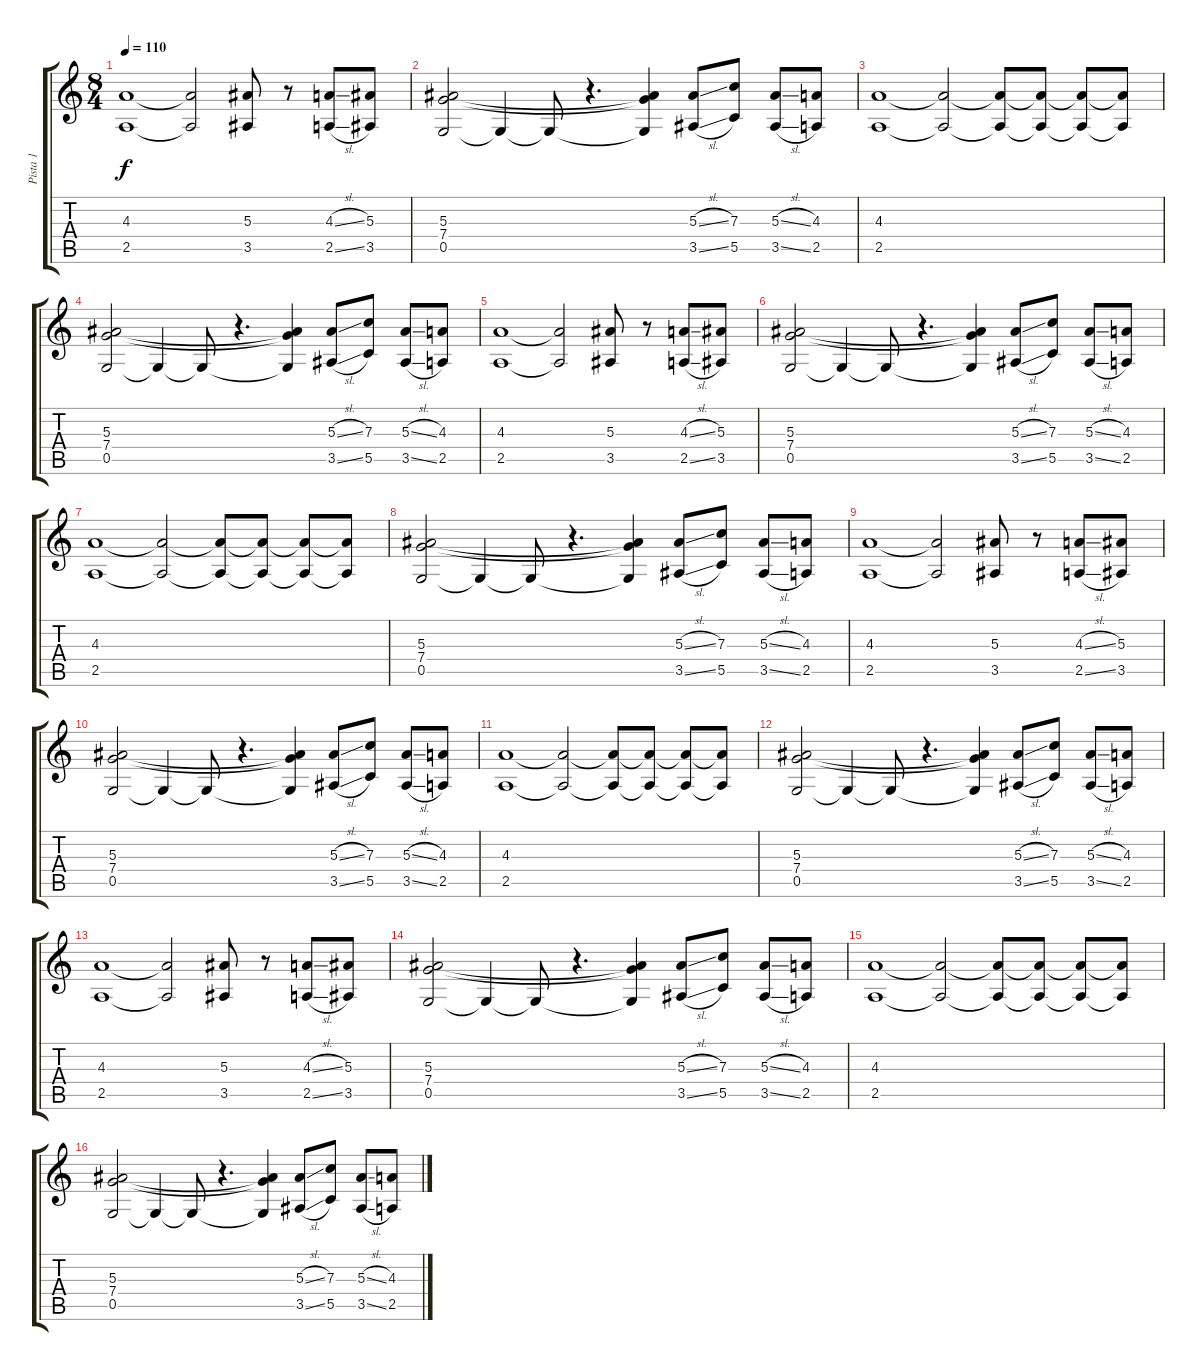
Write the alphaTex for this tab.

\track ("Pista 1" "Pista 1") {instrument acousticguitarsteel}
\staff {score tabs}
\tuning (D4 A3 F3 C3 G2 D2) {hide}
\ts (8 4)
\tempo 110
\clef g2
\ks c
(4.3 2.5).1{dy f} (4.3{t} 2.5{t}).2 (5.3 3.5).8 r.8 (4.3{sl} 2.5{sl}).8 (5.3 3.5).8 |
(5.3 7.4 0.5).2{instrument acousticguitarsteel} 0.5{t}.4 0.5{t}.8 r.4{d} (5.3{t} 7.4{t} 0.5{t}).4 (5.3{sl} 3.5{sl}).8 (7.3 5.5).8 (5.3{sl} 3.5{sl}).8 (4.3 2.5).8 |
(4.3 2.5).1 (4.3{t} 2.5{t}).2 (4.3{t} 2.5{t}).8 (4.3{t} 2.5{t}).8 (4.3{t} 2.5{t}).8 (4.3{t} 2.5{t}).8 |
(5.3 7.4 0.5).2 0.5{t}.4 0.5{t}.8 r.4{d} (5.3{t} 7.4{t} 0.5{t}).4 (5.3{sl} 3.5{sl}).8 (7.3 5.5).8 (5.3{sl} 3.5{sl}).8 (4.3 2.5).8 |
(4.3 2.5).1 (4.3{t} 2.5{t}).2 (5.3 3.5).8 r.8 (4.3{sl} 2.5{sl}).8 (5.3 3.5).8 |
(5.3 7.4 0.5).2 0.5{t}.4 0.5{t}.8 r.4{d} (5.3{t} 7.4{t} 0.5{t}).4 (5.3{sl} 3.5{sl}).8 (7.3 5.5).8 (5.3{sl} 3.5{sl}).8 (4.3 2.5).8 |
(4.3 2.5).1 (4.3{t} 2.5{t}).2 (4.3{t} 2.5{t}).8 (4.3{t} 2.5{t}).8 (4.3{t} 2.5{t}).8 (4.3{t} 2.5{t}).8 |
(5.3 7.4 0.5).2 0.5{t}.4 0.5{t}.8 r.4{d} (5.3{t} 7.4{t} 0.5{t}).4 (5.3{sl} 3.5{sl}).8 (7.3 5.5).8 (5.3{sl} 3.5{sl}).8 (4.3 2.5).8 |
(4.3 2.5).1 (4.3{t} 2.5{t}).2 (5.3 3.5).8 r.8 (4.3{sl} 2.5{sl}).8 (5.3 3.5).8 |
(5.3 7.4 0.5).2 0.5{t}.4 0.5{t}.8 r.4{d} (5.3{t} 7.4{t} 0.5{t}).4 (5.3{sl} 3.5{sl}).8 (7.3 5.5).8 (5.3{sl} 3.5{sl}).8 (4.3 2.5).8 |
(4.3 2.5).1 (4.3{t} 2.5{t}).2 (4.3{t} 2.5{t}).8 (4.3{t} 2.5{t}).8 (4.3{t} 2.5{t}).8 (4.3{t} 2.5{t}).8 |
(5.3 7.4 0.5).2 0.5{t}.4 0.5{t}.8 r.4{d} (5.3{t} 7.4{t} 0.5{t}).4 (5.3{sl} 3.5{sl}).8 (7.3 5.5).8 (5.3{sl} 3.5{sl}).8 (4.3 2.5).8 |
(4.3 2.5).1 (4.3{t} 2.5{t}).2 (5.3 3.5).8 r.8 (4.3{sl} 2.5{sl}).8 (5.3 3.5).8 |
(5.3 7.4 0.5).2 0.5{t}.4 0.5{t}.8 r.4{d} (5.3{t} 7.4{t} 0.5{t}).4 (5.3{sl} 3.5{sl}).8 (7.3 5.5).8 (5.3{sl} 3.5{sl}).8 (4.3 2.5).8 |
(4.3 2.5).1{volume 0} (4.3{t} 2.5{t}).2 (4.3{t} 2.5{t}).8 (4.3{t} 2.5{t}).8 (4.3{t} 2.5{t}).8 (4.3{t} 2.5{t}).8 |
(5.3 7.4 0.5).2 0.5{t}.4 0.5{t}.8 r.4{d} (5.3{t} 7.4{t} 0.5{t}).4 (5.3{sl} 3.5{sl}).8 (7.3 5.5).8 (5.3{sl} 3.5{sl}).8 (4.3 2.5).8
